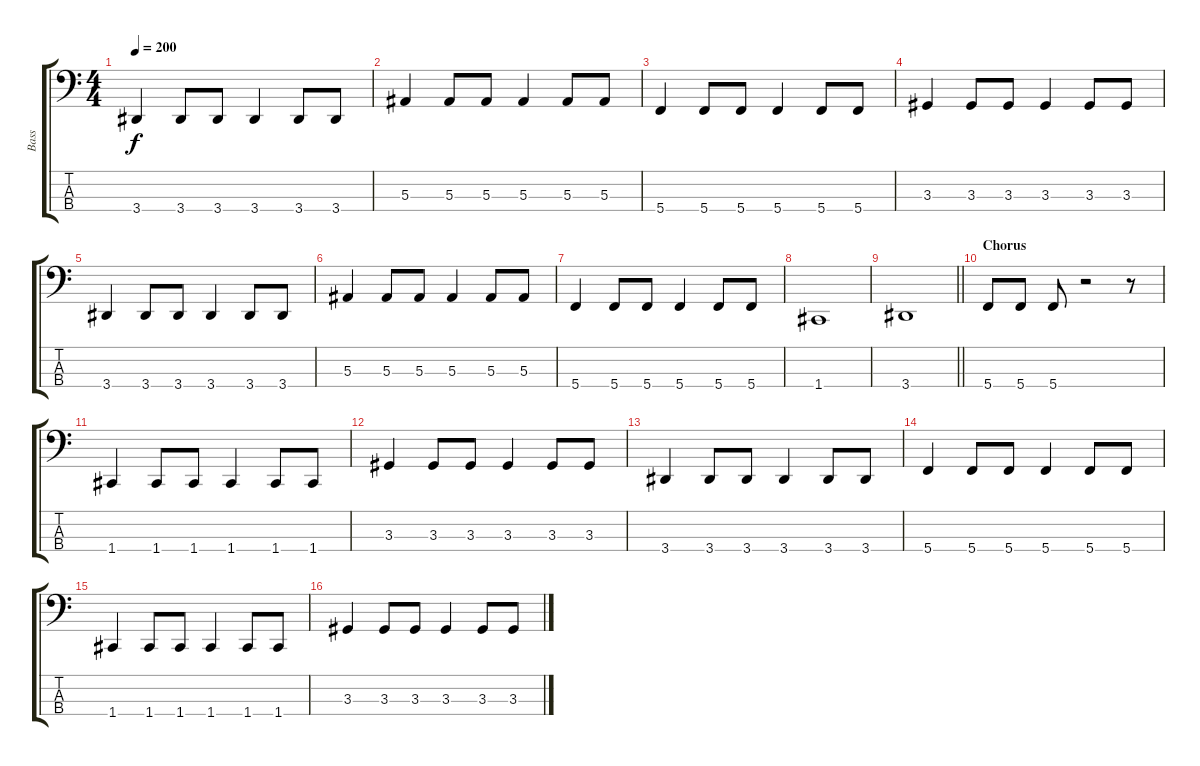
\track ("Bass" "Bass") {instrument electricbassfinger}
\staff {score tabs}
\tuning (Eb2 Bb1 F1 C1) {hide}
\ts (4 4)
\tempo 200
\clef f4
\ks c
3.4.4{dy f} 3.4.8 3.4.8 3.4.4 3.4.8 3.4.8 |
5.3.4 5.3.8 5.3.8 5.3.4 5.3.8 5.3.8 |
5.4.4 5.4.8 5.4.8 5.4.4 5.4.8 5.4.8 |
3.3.4 3.3.8 3.3.8 3.3.4 3.3.8 3.3.8 |
3.4.4 3.4.8 3.4.8 3.4.4 3.4.8 3.4.8 |
5.3.4 5.3.8 5.3.8 5.3.4 5.3.8 5.3.8 |
5.4.4 5.4.8 5.4.8 5.4.4 5.4.8 5.4.8 |
1.4.1 |
\barLineRight lightlight
3.4.1 |
\section ("" "Chorus")
5.4.8 5.4.8 5.4.8 r.2 r.8 |
1.4.4 1.4.8 1.4.8 1.4.4 1.4.8 1.4.8 |
3.3.4 3.3.8 3.3.8 3.3.4 3.3.8 3.3.8 |
3.4.4 3.4.8 3.4.8 3.4.4 3.4.8 3.4.8 |
5.4.4 5.4.8 5.4.8 5.4.4 5.4.8 5.4.8 |
1.4.4 1.4.8 1.4.8 1.4.4 1.4.8 1.4.8 |
3.3.4 3.3.8 3.3.8 3.3.4 3.3.8 3.3.8
